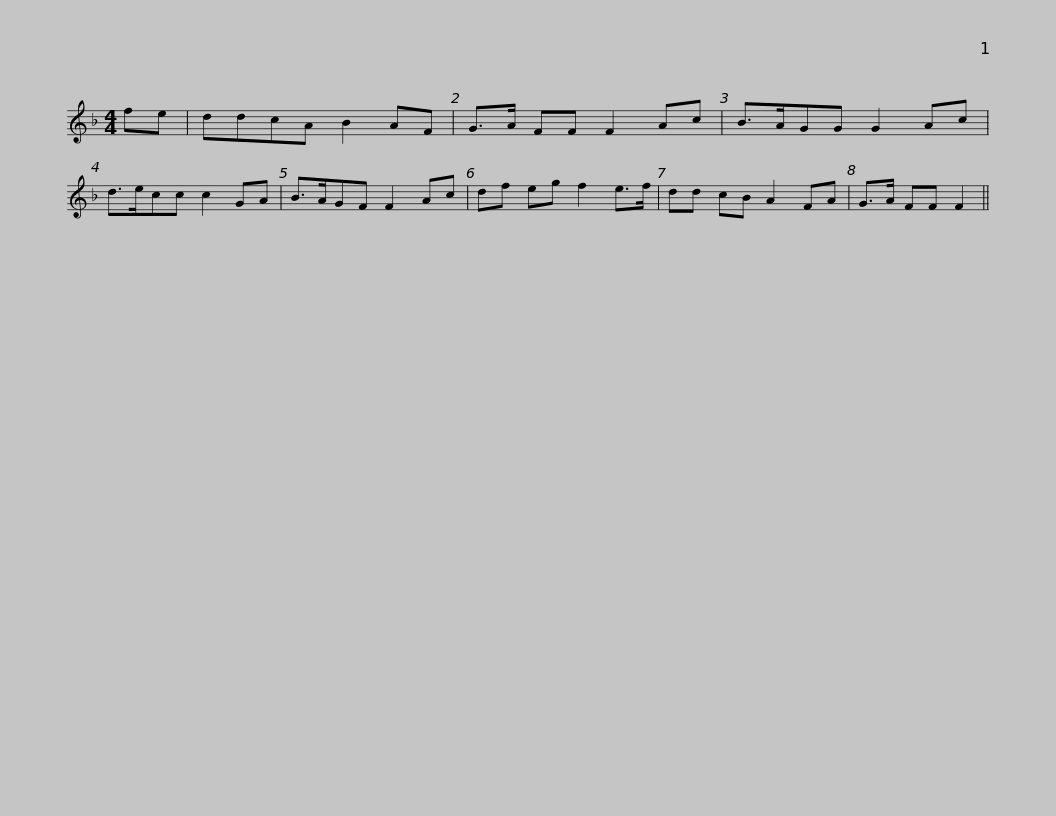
X:1
L:1/8
M:4/4
I:linebreak $
K:F
V:1 treble
V:1
 fe | ddcA B2 AF | G>A FF F2 Ac | B>AGG G2 Ac | d>ecc c2 GA | %5
 B>AGF F2 Ac |$ df eg f2 e>f | dd cB A2 FA | G>A FF F2 || %9
